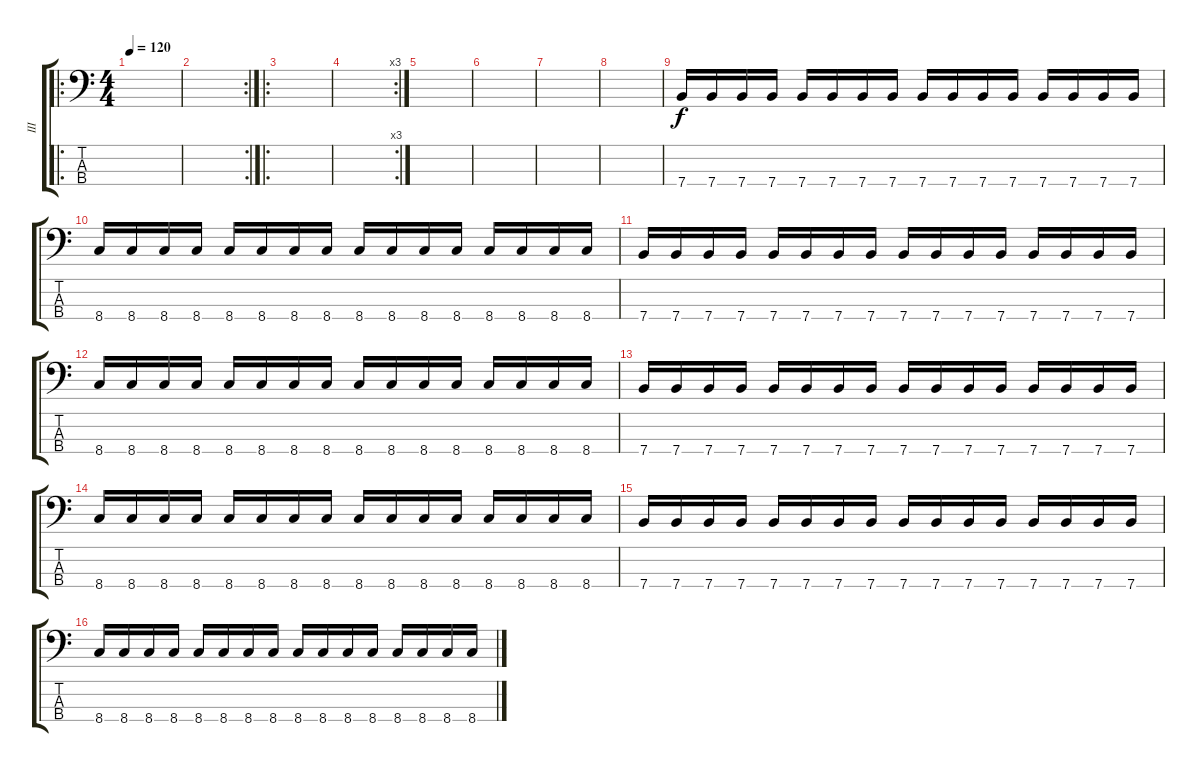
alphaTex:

\track ("III" "III") {instrument electricbassfinger}
\staff {score tabs}
\tuning (G2 D2 A1 E1) {hide}
\ro
\ts (4 4)
\tempo 120
\clef f4
\ks c
|
\rc 2
|
\ro
|
\rc 3
|
|
|
|
|
7.4.16 7.4.16 7.4.16 7.4.16 7.4.16 7.4.16 7.4.16 7.4.16 7.4.16 7.4.16 7.4.16 7.4.16 7.4.16 7.4.16 7.4.16 7.4.16 |
8.4.16 8.4.16 8.4.16 8.4.16 8.4.16 8.4.16 8.4.16 8.4.16 8.4.16 8.4.16 8.4.16 8.4.16 8.4.16 8.4.16 8.4.16 8.4.16 |
7.4.16 7.4.16 7.4.16 7.4.16 7.4.16 7.4.16 7.4.16 7.4.16 7.4.16 7.4.16 7.4.16 7.4.16 7.4.16 7.4.16 7.4.16 7.4.16 |
8.4.16 8.4.16 8.4.16 8.4.16 8.4.16 8.4.16 8.4.16 8.4.16 8.4.16 8.4.16 8.4.16 8.4.16 8.4.16 8.4.16 8.4.16 8.4.16 |
7.4.16 7.4.16 7.4.16 7.4.16 7.4.16 7.4.16 7.4.16 7.4.16 7.4.16 7.4.16 7.4.16 7.4.16 7.4.16 7.4.16 7.4.16 7.4.16 |
8.4.16 8.4.16 8.4.16 8.4.16 8.4.16 8.4.16 8.4.16 8.4.16 8.4.16 8.4.16 8.4.16 8.4.16 8.4.16 8.4.16 8.4.16 8.4.16 |
7.4.16 7.4.16 7.4.16 7.4.16 7.4.16 7.4.16 7.4.16 7.4.16 7.4.16 7.4.16 7.4.16 7.4.16 7.4.16 7.4.16 7.4.16 7.4.16 |
8.4.16 8.4.16 8.4.16 8.4.16 8.4.16 8.4.16 8.4.16 8.4.16 8.4.16 8.4.16 8.4.16 8.4.16 8.4.16 8.4.16 8.4.16 8.4.16
